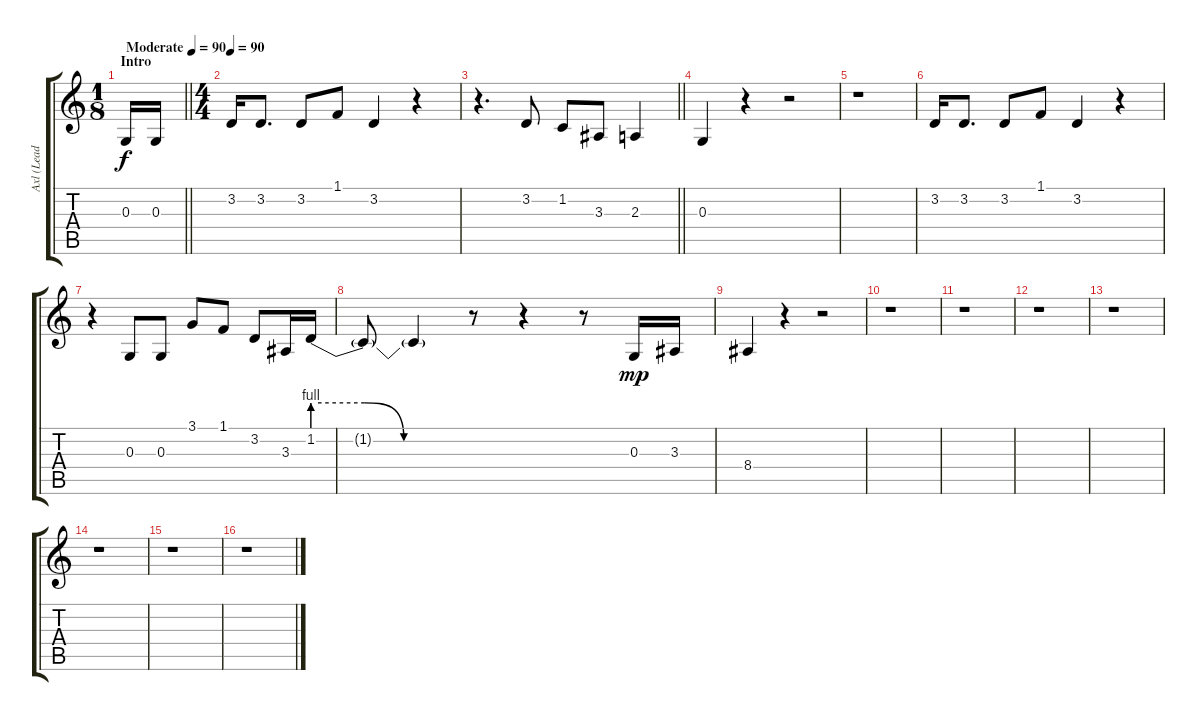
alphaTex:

\track ("Axl (Lead Vocals)" "Axl (Lead ") {instrument lead2sawtooth}
\staff {score tabs}
\tuning (E4 B3 G3 D3 A2 E2) {hide}
\ts (1 8)
\section ("" "Intro")
\tempo (90 "Moderate")
\clef g2
\barLineRight lightlight
\ks c
0.3.16{dy f volume 15 instrument lead2sawtooth} 0.3.16 |
\ts (4 4)
\section ("" "")
\tempo 90
3.2.16 3.2.8{d} 3.2.8 1.1.8 3.2.4 r.4 |
\barLineRight lightlight
r.4{d} 3.2.8 1.2.8 3.3.8 2.3.4 |
\section ("" "")
0.3.4 r.4 r.2 |
r.1 |
3.2.16 3.2.8{d} 3.2.8 1.1.8 3.2.4 r.4 |
r.4 0.3.8 0.3.8 3.1.8 1.1.8 3.2.8 3.3.16 1.2{be (custom 0 4 20 4 35 0 60 0)}.16 |
1.2{t}.8 1.2{t}.4 r.8 r.4 r.8 0.3.16{dy mp} 3.3.16 |
8.4.4 r.4 r.2{volume 16} |
r.1 |
r.1 |
r.1 |
r.1 |
r.1 |
r.1 |
r.1
